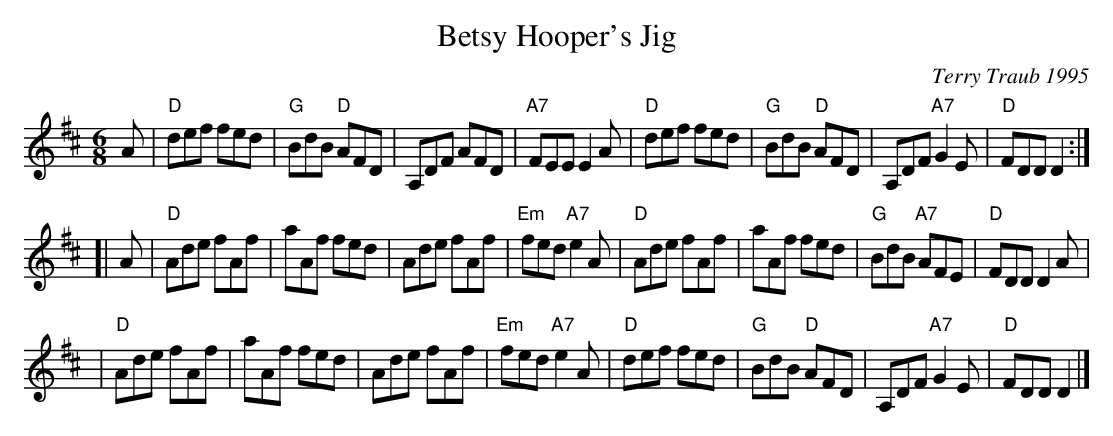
X:1
T: Betsy Hooper's Jig
C: Terry Traub 1995
M: 6/8
L: 1/8
K: D
A \
| "D"def fed | "G"BdB "D"AFD | A,DF AFD | "A7"FEE E2A \
| "D"def fed | "G"BdB "D"AFD | A,DF "A7"G2E | "D"FDD D2 :|
[| A \
| "D"Ade fAf | aAf fed | Ade fAf | "Em"fed "A7"e2A \
| "D"Ade fAf | aAf fed | "G"BdB "A7"AFE | "D"FDD D2A |
| "D"Ade fAf | aAf fed | Ade fAf | "Em"fed "A7"e2A \
| "D"def fed | "G"BdB "D"AFD | A,DF "A7"G2E | "D"FDD D2 |]
